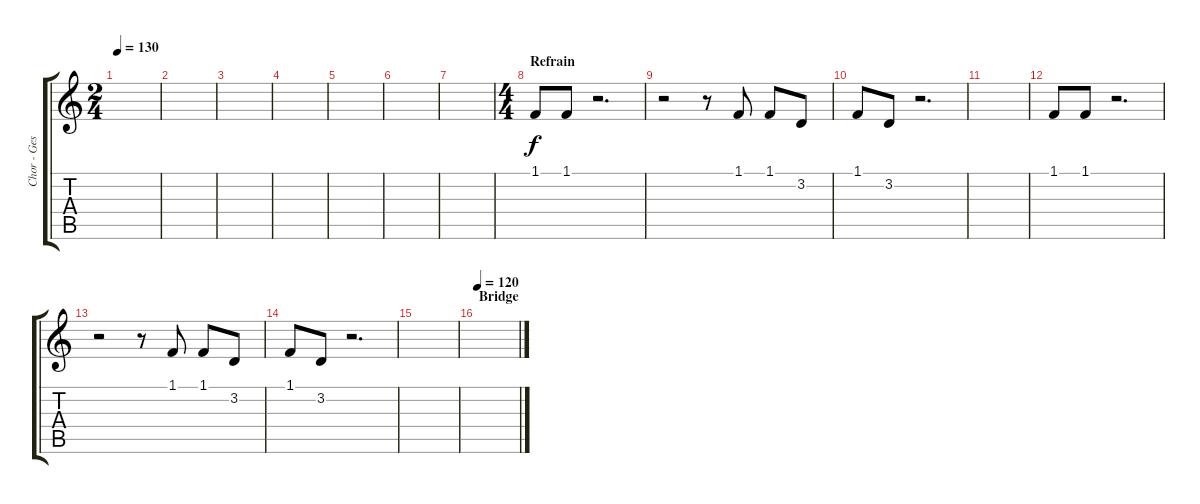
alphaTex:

\track ("Chor - Gesang" "Chor - Ges") {instrument bassoon}
\staff {score tabs}
\tuning (E4 B3 G3 D3 A2 E2) {hide}
\ts (2 4)
\tempo 130
\clef g2
\ks c
|
|
|
|
|
|
|
\ts (4 4)
\section ("" "Refrain")
1.1.8 1.1.8 r.2{d} |
r.2 r.8 1.1.8 1.1.8 3.2.8 |
1.1.8 3.2.8 r.2{d} |
|
1.1.8 1.1.8 r.2{d} |
r.2 r.8 1.1.8 1.1.8 3.2.8 |
1.1.8 3.2.8 r.2{d} |
|
\section ("" "Bridge")
\tempo 120
